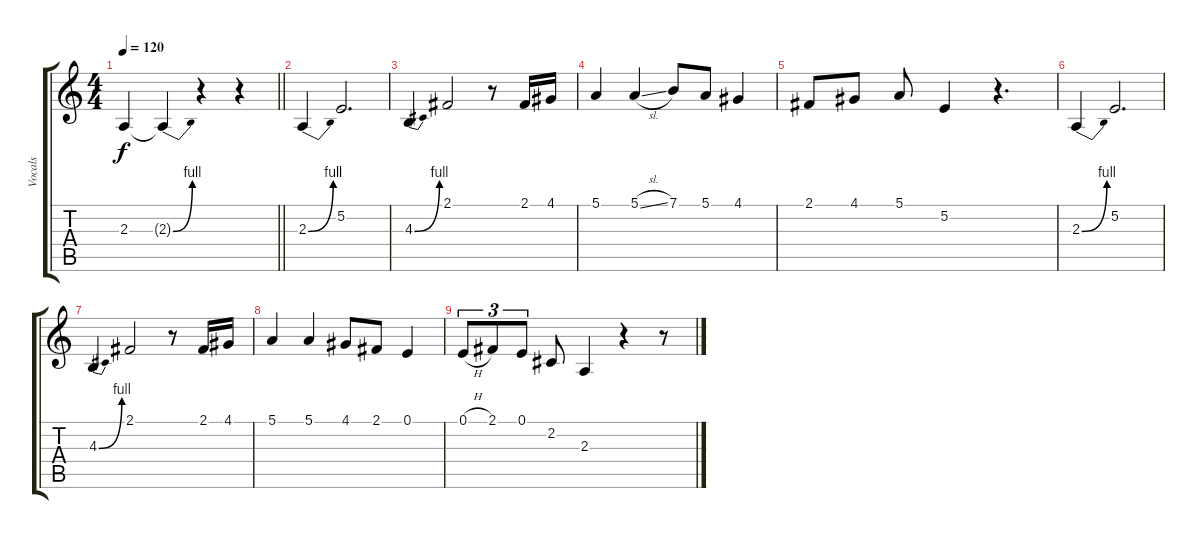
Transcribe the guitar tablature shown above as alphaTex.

\track ("Vocals" "Vocals") {instrument oboe}
\staff {score tabs}
\tuning (E4 B3 G3 D3 A2 E2) {hide}
\ts (4 4)
\tempo 120
\clef g2
\barLineRight lightlight
\ks c
2.3.4{dy f} 2.3{be (bend 0 0 60 4) t}.4 r.4 r.4 |
\section ("" "")
2.3{be (bend 0 0 60 4)}.4{volume 16 balance 8 instrument distortionguitar} 5.2.2{d} |
4.3{be (bend 0 0 60 4)}.4 2.1.2 r.8 2.1.16 4.1.16 |
5.1.4 5.1{sl}.4 7.1.8 5.1.8 4.1.4 |
2.1.8 4.1.8 5.1.8 5.2.4 r.4{d} |
2.3{be (bend 0 0 60 4)}.4 5.2.2{d} |
4.3{be (bend 0 0 60 4)}.4 2.1.2 r.8 2.1.16 4.1.16 |
5.1.4 5.1.4 4.1.8 2.1.8 0.1.4 |
0.1{h}.8{tu (3 2)} 2.1.8{tu (3 2)} 0.1.8{tu (3 2)} 2.2.8 2.3.4 r.4 r.8
